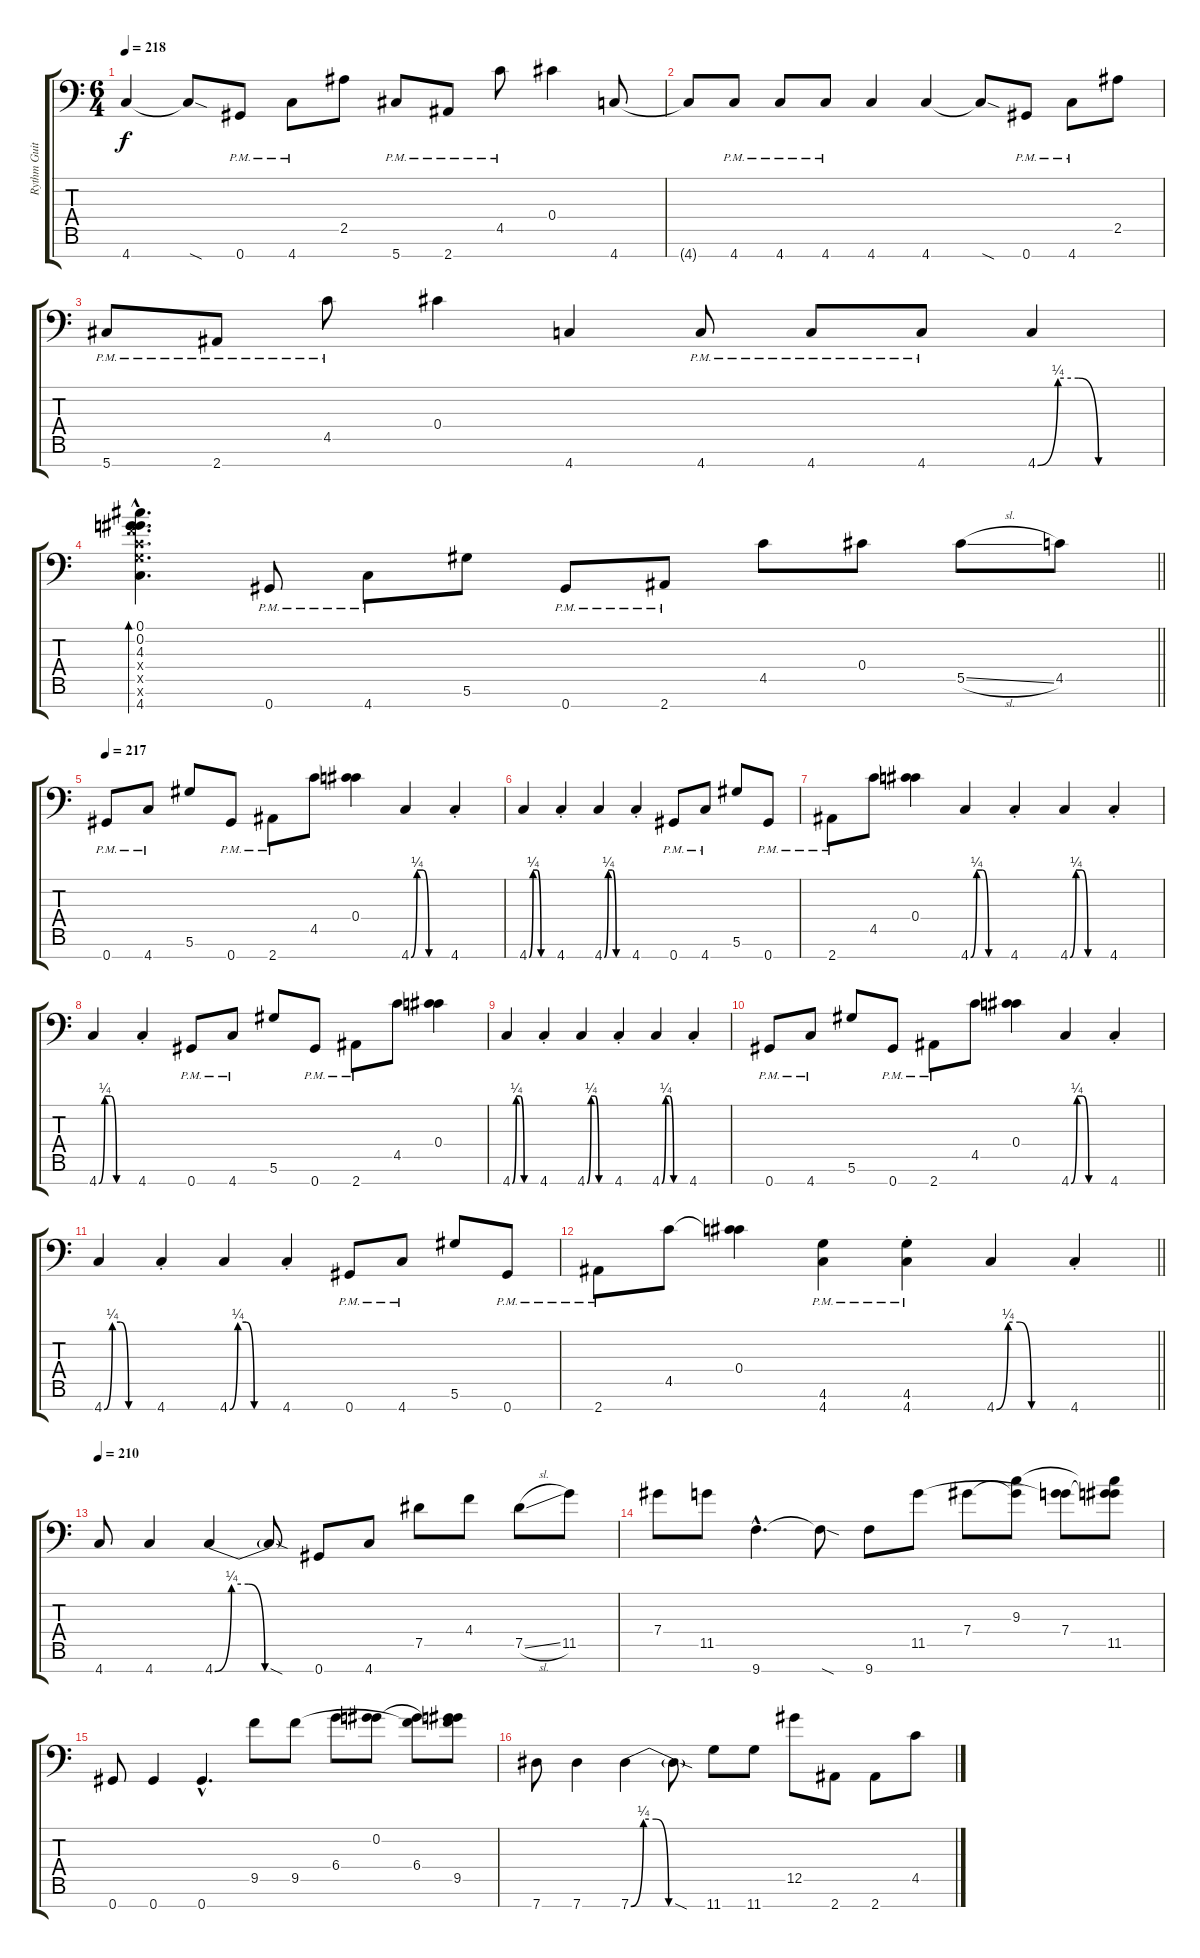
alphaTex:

\track ("Rythm Guitar #1" "Rythm Guit") {instrument distortionguitar}
\staff {score tabs}
\tuning (Db4 Ab3 Eb3 Db3 Ab2 Eb2 Ab1) {hide}
\ts (6 4)
\tempo 218
\clef f4
\ks c
4.7.4{dy f} 4.7{sod t}.8 0.7{pm}.8 4.7{pm}.8 2.5.8 5.7{pm}.8 2.7{pm}.8 4.5{pm}.8 0.4.4 4.7.8 |
4.7{t}.8 4.7{pm}.8 4.7{pm}.8 4.7{pm}.8 4.7.4 4.7.4 4.7{sod t}.8 0.7{pm}.8 4.7{pm}.8 2.5.8 |
5.7{pm}.8 2.7{pm}.8 4.5{pm}.8 0.4.4 4.7.4 4.7{pm}.8 4.7{pm}.8 4.7{pm}.8 4.7{be (custom 0 0 10 1 20 1 30 0 60 0)}.4 |
\barLineRight lightlight
(0.1{hac} 0.2{hac} 4.3{hac} 4.4{hac x} 4.5{hac x} 4.6{hac x} 4.7{hac}).4{d bd 60} 0.7{pm}.8 4.7{pm}.8 5.6.8 0.7{pm}.8 2.7{pm}.8 4.5.8 0.4.8 5.5{sl}.8 4.5.8 |
\section ("" "")
\tempo 217
0.7{pm}.8 4.7{pm}.8 5.6.8 0.7{pm}.8 2.7{pm}.8 4.5.8 (0.4 4.5{t}).4 4.7{be (custom 0 0 10 1 20 1 30 0 60 0)}.4 4.7{st}.4 |
4.7{be (custom 0 0 10 1 20 1 30 0 60 0)}.4 4.7{st}.4 4.7{be (custom 0 0 10 1 20 1 30 0 60 0)}.4 4.7{st}.4 0.7{pm}.8 4.7{pm}.8 5.6.8 0.7{pm}.8 |
2.7{pm}.8 4.5.8 (0.4 4.5{t}).4 4.7{be (custom 0 0 10 1 20 1 30 0 60 0)}.4 4.7{st}.4 4.7{be (custom 0 0 10 1 20 1 30 0 60 0)}.4 4.7{st}.4 |
4.7{be (custom 0 0 10 1 20 1 30 0 60 0)}.4 4.7{st}.4 0.7{pm}.8 4.7{pm}.8 5.6.8 0.7{pm}.8 2.7{pm}.8 4.5.8 (0.4 4.5{t}).4 |
4.7{be (custom 0 0 10 1 20 1 30 0 60 0)}.4 4.7{st}.4 4.7{be (custom 0 0 10 1 20 1 30 0 60 0)}.4 4.7{st}.4 4.7{be (custom 0 0 10 1 20 1 30 0 60 0)}.4 4.7{st}.4 |
0.7{pm}.8 4.7{pm}.8 5.6.8 0.7{pm}.8 2.7{pm}.8 4.5.8 (0.4 4.5{t}).4 4.7{be (custom 0 0 10 1 20 1 30 0 60 0)}.4 4.7{st}.4 |
4.7{be (custom 0 0 10 1 20 1 30 0 60 0)}.4 4.7{st}.4 4.7{be (custom 0 0 10 1 20 1 30 0 60 0)}.4 4.7{st}.4 0.7{pm}.8 4.7{pm}.8 5.6.8 0.7{pm}.8 |
\barLineRight lightlight
2.7{pm}.8 4.5.8 (0.4 4.5{t}).4 (4.6{pm} 4.7{pm}).4 (4.6{pm st} 4.7{pm st}).4 4.7{be (custom 0 0 10 1 20 1 30 0 60 0)}.4 4.7{st}.4 |
\section ("" "")
\tempo 210
4.7.8 4.7.4 4.7{be (custom 0 0 10 1 20 1 30 0 60 0)}.4 4.7{sod t}.8 0.7.8 4.7.8 7.5.8 4.4.8 7.5{sl}.8 11.5.8 |
7.4.8 11.5.8 9.7{hac}.4{d} 9.7{sod t}.8 9.7.8 11.5.8 7.4.8 (9.3 7.4{t}).8 (7.4 11.5{t}).8 (9.3{t} 7.4{t} 11.5).8 |
0.7.8 0.7.4 0.7{hac}.4{d} 9.5.8 9.5.8 6.4.8 (0.2 6.4{t}).8 (6.4 9.5{t}).8 (0.2{t} 6.4{t} 9.5).8 |
7.7.8 7.7.4 7.7{be (custom 0 0 10 1 20 1 30 0 60 0)}.4 7.7{sod t}.8 11.7.8 11.7.8 12.5.8 2.7.8 2.7.8 4.5.8
